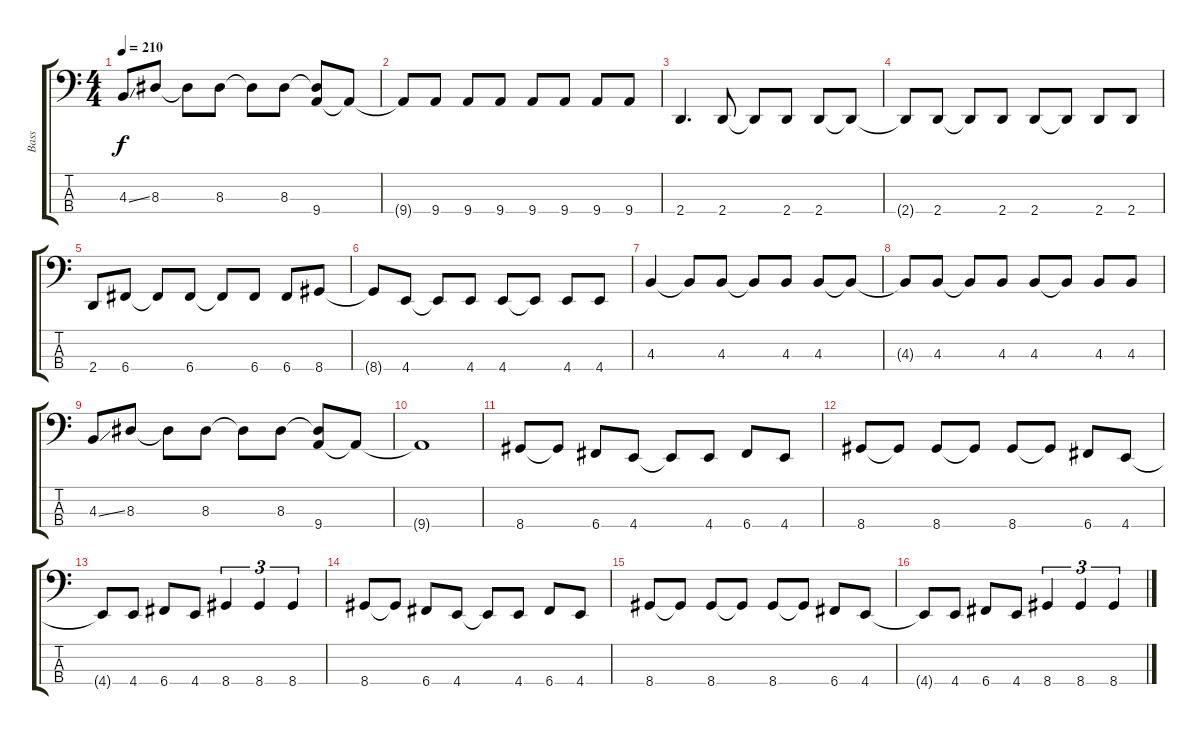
\track ("Bass" "Bass") {instrument electricbassfinger}
\staff {score tabs}
\tuning (F2 C2 G1 C1) {hide}
\ts (4 4)
\tempo 210
\clef f4
\ks c
4.3{ss}.8{dy f} 8.3.8 8.3{t}.8 8.3.8 8.3{t}.8 8.3.8 (8.3{t} 9.4).8 9.4{t}.8 |
9.4{t}.8 9.4.8 9.4.8 9.4.8 9.4.8 9.4.8 9.4.8 9.4.8 |
2.4.4{d} 2.4.8 2.4{t}.8 2.4.8 2.4.8 2.4{t}.8 |
2.4{t}.8 2.4.8 2.4{t}.8 2.4.8 2.4.8 2.4{t}.8 2.4.8 2.4.8 |
2.4.8 6.4.8 6.4{t}.8 6.4.8 6.4{t}.8 6.4.8 6.4.8 8.4.8 |
8.4{t}.8 4.4.8 4.4{t}.8 4.4.8 4.4.8 4.4{t}.8 4.4.8 4.4.8 |
4.3.4 4.3{t}.8 4.3.8 4.3{t}.8 4.3.8 4.3.8 4.3{t}.8 |
4.3{t}.8 4.3.8 4.3{t}.8 4.3.8 4.3.8 4.3{t}.8 4.3.8 4.3.8 |
4.3{ss}.8 8.3.8 8.3{t}.8 8.3.8 8.3{t}.8 8.3.8 (8.3{t} 9.4).8 9.4{t}.8 |
9.4{t}.1 |
8.4.8 8.4{t}.8 6.4.8 4.4.8 4.4{t}.8 4.4.8 6.4.8 4.4.8 |
8.4.8 8.4{t}.8 8.4.8 8.4{t}.8 8.4.8 8.4{t}.8 6.4.8 4.4.8 |
4.4{t}.8 4.4.8 6.4.8 4.4.8 8.4.4{tu (3 2)} 8.4.4{tu (3 2)} 8.4.4{tu (3 2)} |
8.4.8 8.4{t}.8 6.4.8 4.4.8 4.4{t}.8 4.4.8 6.4.8 4.4.8 |
8.4.8 8.4{t}.8 8.4.8 8.4{t}.8 8.4.8 8.4{t}.8 6.4.8 4.4.8 |
4.4{t}.8 4.4.8 6.4.8 4.4.8 8.4.4{tu (3 2)} 8.4.4{tu (3 2)} 8.4.4{tu (3 2)}
